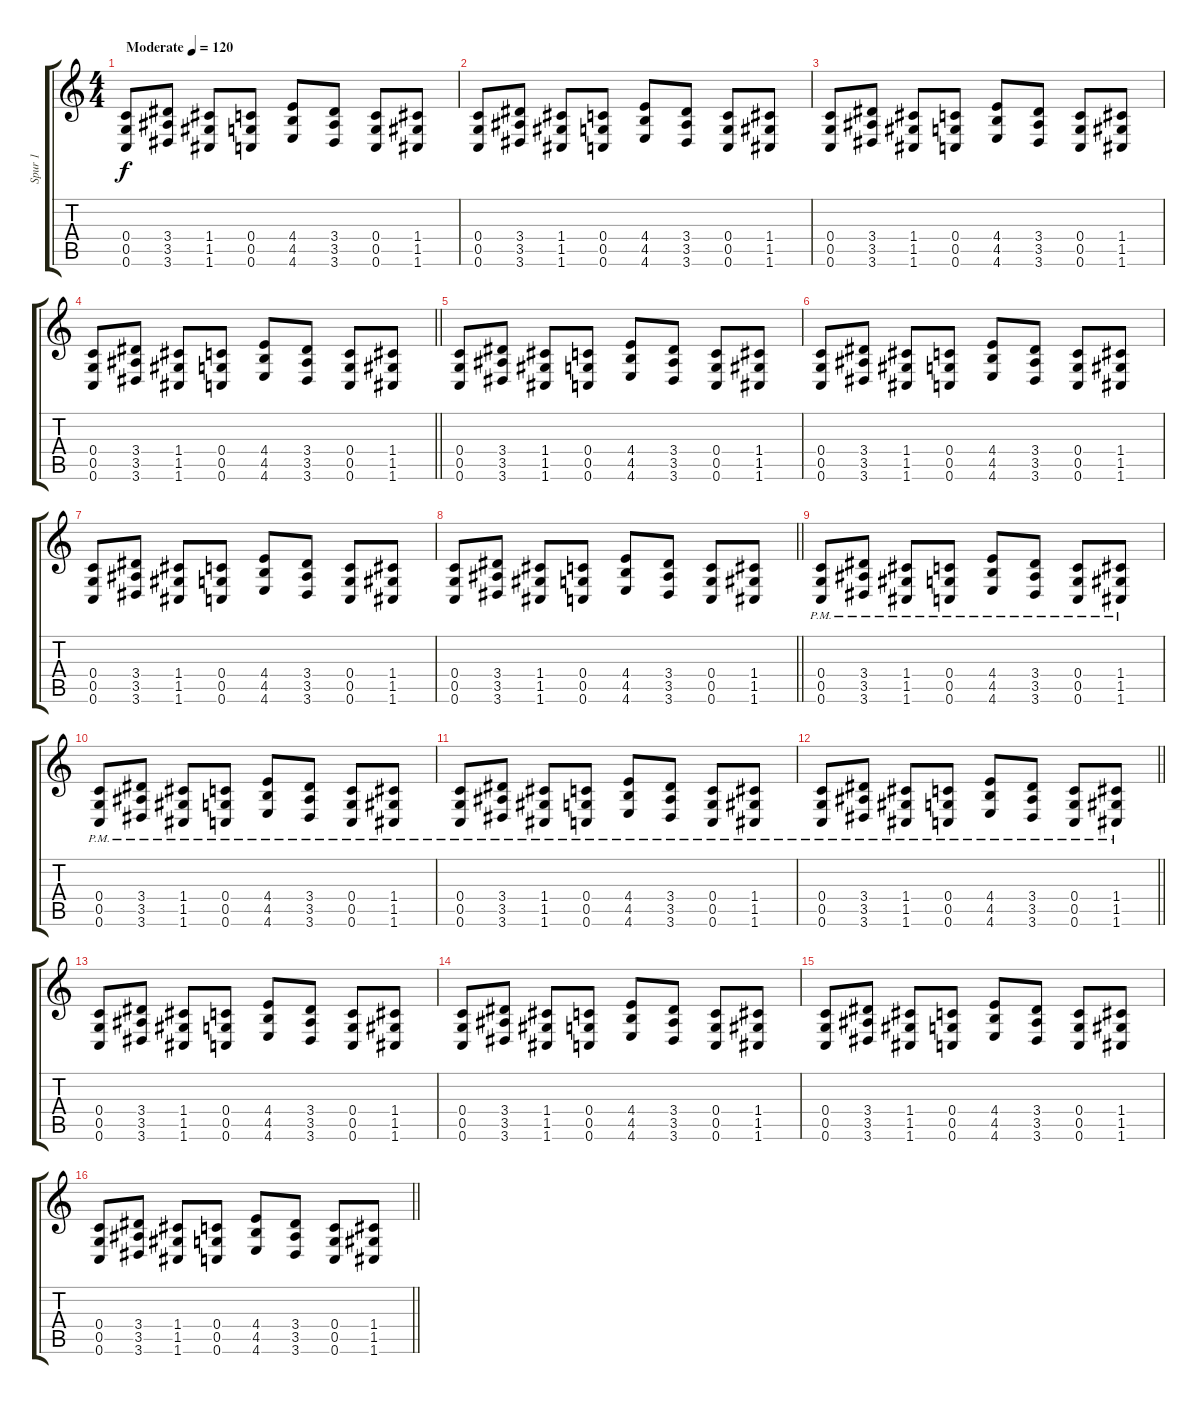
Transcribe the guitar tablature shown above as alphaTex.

\track ("Spur 1" "Spur 1") {instrument distortionguitar}
\staff {score tabs}
\tuning (D4 A3 F3 C3 G2 C2) {hide}
\ts (4 4)
\tempo (120 "Moderate")
\clef g2
\ks c
(0.4 0.5 0.6).8{dy f instrument distortionguitar} (3.4 3.5 3.6).8 (1.4 1.5 1.6).8 (0.4 0.5 0.6).8 (4.4 4.5 4.6).8 (3.4 3.5 3.6).8 (0.4 0.5 0.6).8 (1.4 1.5 1.6).8 |
(0.4 0.5 0.6).8 (3.4 3.5 3.6).8 (1.4 1.5 1.6).8 (0.4 0.5 0.6).8 (4.4 4.5 4.6).8 (3.4 3.5 3.6).8 (0.4 0.5 0.6).8 (1.4 1.5 1.6).8 |
(0.4 0.5 0.6).8 (3.4 3.5 3.6).8 (1.4 1.5 1.6).8 (0.4 0.5 0.6).8 (4.4 4.5 4.6).8 (3.4 3.5 3.6).8 (0.4 0.5 0.6).8 (1.4 1.5 1.6).8 |
\barLineRight lightlight
(0.4 0.5 0.6).8 (3.4 3.5 3.6).8 (1.4 1.5 1.6).8 (0.4 0.5 0.6).8 (4.4 4.5 4.6).8 (3.4 3.5 3.6).8 (0.4 0.5 0.6).8 (1.4 1.5 1.6).8 |
(0.4 0.5 0.6).8 (3.4 3.5 3.6).8 (1.4 1.5 1.6).8 (0.4 0.5 0.6).8 (4.4 4.5 4.6).8 (3.4 3.5 3.6).8 (0.4 0.5 0.6).8 (1.4 1.5 1.6).8 |
(0.4 0.5 0.6).8 (3.4 3.5 3.6).8 (1.4 1.5 1.6).8 (0.4 0.5 0.6).8 (4.4 4.5 4.6).8 (3.4 3.5 3.6).8 (0.4 0.5 0.6).8 (1.4 1.5 1.6).8 |
(0.4 0.5 0.6).8 (3.4 3.5 3.6).8 (1.4 1.5 1.6).8 (0.4 0.5 0.6).8 (4.4 4.5 4.6).8 (3.4 3.5 3.6).8 (0.4 0.5 0.6).8 (1.4 1.5 1.6).8 |
\barLineRight lightlight
(0.4 0.5 0.6).8 (3.4 3.5 3.6).8 (1.4 1.5 1.6).8 (0.4 0.5 0.6).8 (4.4 4.5 4.6).8 (3.4 3.5 3.6).8 (0.4 0.5 0.6).8 (1.4 1.5 1.6).8 |
(0.4{pm} 0.5{pm} 0.6{pm}).8 (3.4{pm} 3.5{pm} 3.6{pm}).8 (1.4{pm} 1.5{pm} 1.6{pm}).8 (0.4{pm} 0.5{pm} 0.6{pm}).8 (4.4{pm} 4.5{pm} 4.6{pm}).8 (3.4{pm} 3.5{pm} 3.6{pm}).8 (0.4{pm} 0.5{pm} 0.6{pm}).8 (1.4{pm} 1.5{pm} 1.6{pm}).8 |
(0.4{pm} 0.5{pm} 0.6{pm}).8 (3.4{pm} 3.5{pm} 3.6{pm}).8 (1.4{pm} 1.5{pm} 1.6{pm}).8 (0.4{pm} 0.5{pm} 0.6{pm}).8 (4.4{pm} 4.5{pm} 4.6{pm}).8 (3.4{pm} 3.5{pm} 3.6{pm}).8 (0.4{pm} 0.5{pm} 0.6{pm}).8 (1.4{pm} 1.5{pm} 1.6{pm}).8 |
(0.4{pm} 0.5{pm} 0.6{pm}).8 (3.4{pm} 3.5{pm} 3.6{pm}).8 (1.4{pm} 1.5{pm} 1.6{pm}).8 (0.4{pm} 0.5{pm} 0.6{pm}).8 (4.4{pm} 4.5{pm} 4.6{pm}).8 (3.4{pm} 3.5{pm} 3.6{pm}).8 (0.4{pm} 0.5{pm} 0.6{pm}).8 (1.4{pm} 1.5{pm} 1.6{pm}).8 |
\barLineRight lightlight
(0.4{pm} 0.5{pm} 0.6{pm}).8 (3.4{pm} 3.5{pm} 3.6{pm}).8 (1.4{pm} 1.5{pm} 1.6{pm}).8 (0.4{pm} 0.5{pm} 0.6{pm}).8 (4.4{pm} 4.5{pm} 4.6{pm}).8 (3.4{pm} 3.5{pm} 3.6{pm}).8 (0.4{pm} 0.5{pm} 0.6{pm}).8 (1.4{pm} 1.5{pm} 1.6{pm}).8 |
(0.4 0.5 0.6).8 (3.4 3.5 3.6).8 (1.4 1.5 1.6).8 (0.4 0.5 0.6).8 (4.4 4.5 4.6).8 (3.4 3.5 3.6).8 (0.4 0.5 0.6).8 (1.4 1.5 1.6).8 |
(0.4 0.5 0.6).8 (3.4 3.5 3.6).8 (1.4 1.5 1.6).8 (0.4 0.5 0.6).8 (4.4 4.5 4.6).8 (3.4 3.5 3.6).8 (0.4 0.5 0.6).8 (1.4 1.5 1.6).8 |
(0.4 0.5 0.6).8 (3.4 3.5 3.6).8 (1.4 1.5 1.6).8 (0.4 0.5 0.6).8 (4.4 4.5 4.6).8 (3.4 3.5 3.6).8 (0.4 0.5 0.6).8 (1.4 1.5 1.6).8 |
\barLineRight lightlight
(0.4 0.5 0.6).8 (3.4 3.5 3.6).8 (1.4 1.5 1.6).8 (0.4 0.5 0.6).8 (4.4 4.5 4.6).8 (3.4 3.5 3.6).8 (0.4 0.5 0.6).8 (1.4 1.5 1.6).8
